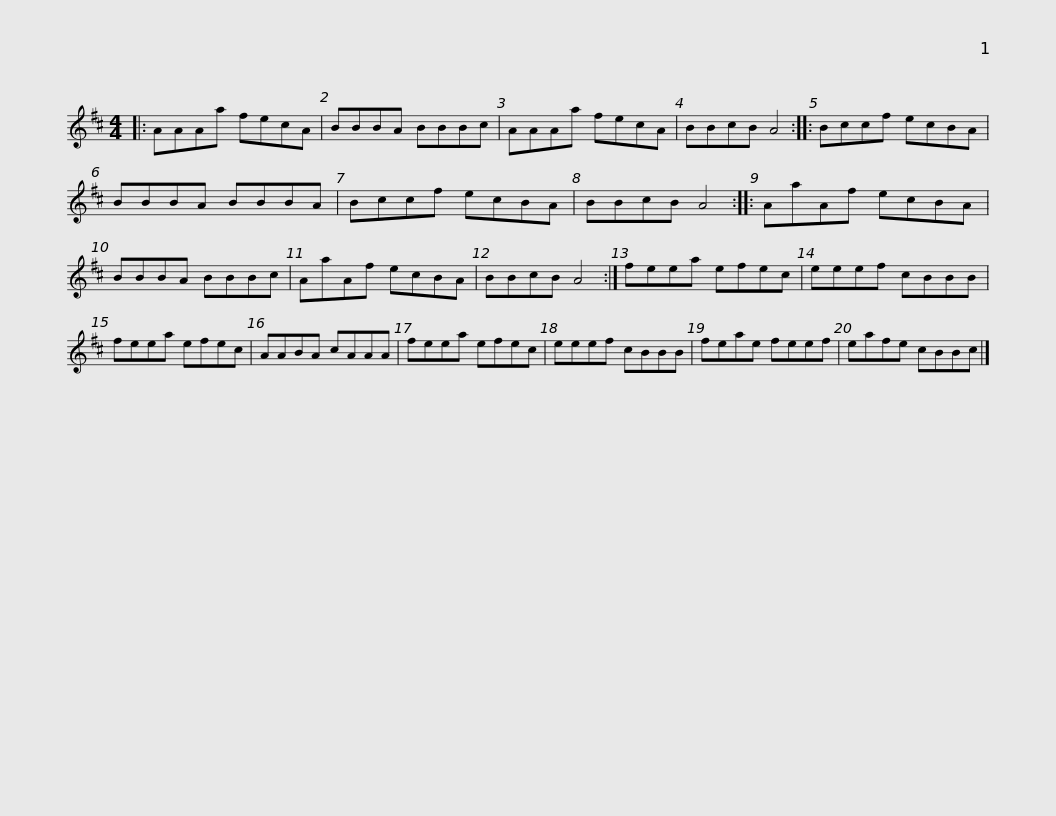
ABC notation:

X:1
L:1/8
M:4/4
I:linebreak $
K:D
V:1 treble
V:1
|: AAAa fecA | BBBA BBBc | AAAa fecA | BBcB A4 :: Bccf ecBA |$ %5
 BBBA BBBA | Bccf ecBA | BBcB A4 :: AaAf ecBA | BBBA BBBc |$ %10
 AaAf ecBA | BBcB A4 :| feea efec | eeef cBBB | feea efec | %15
 AABA cAAA |$ feea efec | eeef cBBB | feae feef | eafe cBBc |] %20
